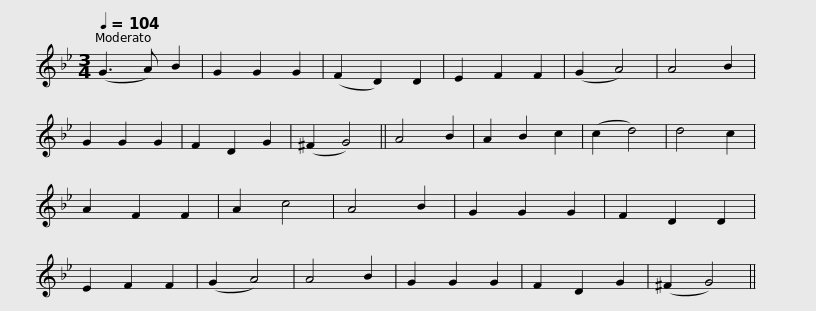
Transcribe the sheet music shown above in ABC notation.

X:1
L:1/8
Q:1/4=104
M:3/4
I:linebreak $
K:Gmin
V:1 treble
V:1
 (G3 A) B2 | G2 G2 G2 | (F2 D2) D2 | E2 F2 F2 | (G2 A4) | %5
 A4 B2 | G2 G2 G2 | F2 D2 G2 | (^F2 G4) || A4 B2 | %10
 A2 B2 c2 | (c2 d4) | d4 c2 | A2 F2 F2 |$ A2 c4 | %15
 A4 B2 | G2 G2 G2 | F2 D2 D2 | E2 F2 F2 | (G2 A4) | %20
 A4 B2 | G2 G2 G2 | F2 D2 G2 | (^F2 G4) || %24
